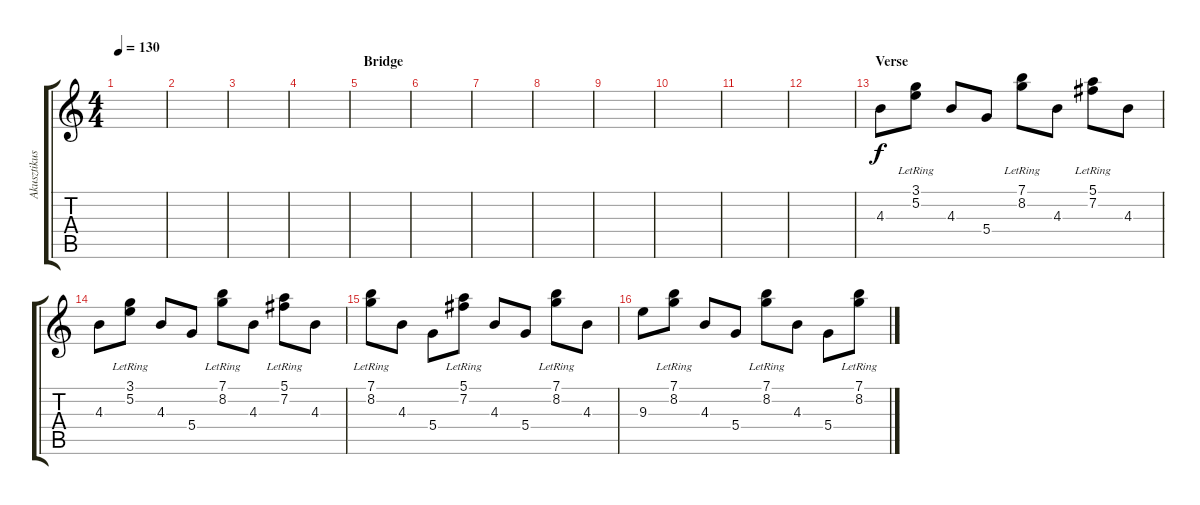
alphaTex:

\track ("Akusztikus Gitar" "Akusztikus") {instrument acousticguitarnylon}
\staff {score tabs}
\tuning (E4 B3 G3 D3 A2 E2) {hide}
\ts (4 4)
\tempo 130
\clef g2
\ks c
|
|
|
|
\section ("" "Bridge")
|
|
|
|
|
|
|
|
\section ("" "Verse")
4.3.8{dy f} (3.1{lr} 5.2{lr}).8 4.3.8 5.4.8 (7.1{lr} 8.2{lr}).8 4.3.8 (5.1{lr} 7.2{lr}).8 4.3.8 |
4.3.8 (3.1{lr} 5.2{lr}).8 4.3.8 5.4.8 (7.1{lr} 8.2{lr}).8 4.3.8 (5.1{lr} 7.2{lr}).8 4.3.8 |
(7.1{lr} 8.2{lr}).8 4.3.8 5.4.8 (5.1{lr} 7.2{lr}).8 4.3.8 5.4.8 (7.1{lr} 8.2{lr}).8 4.3.8 |
9.3.8 (7.1{lr} 8.2{lr}).8 4.3.8 5.4.8 (7.1{lr} 8.2{lr}).8 4.3.8 5.4.8 (7.1{lr} 8.2{lr}).8
